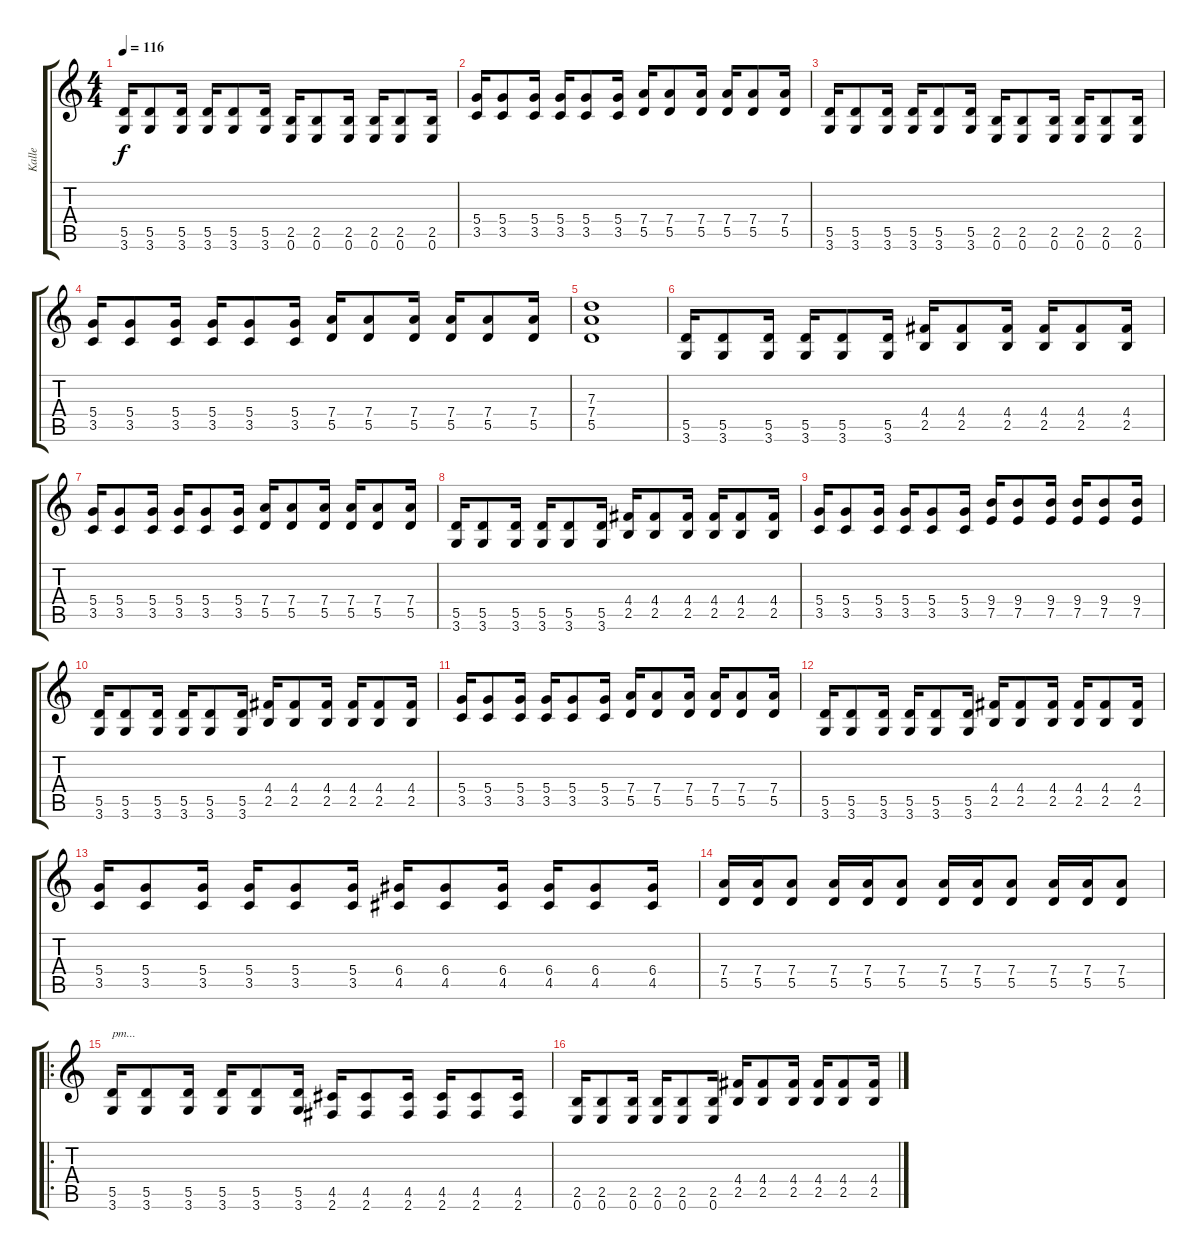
\track ("Kalle" "Kalle") {instrument distortionguitar}
\staff {score tabs}
\tuning (E4 B3 G3 D3 A2 E2) {hide}
\ts (4 4)
\tempo 116
\clef g2
\ks c
(5.5 3.6).16{dy f} (5.5 3.6).8 (5.5 3.6).16 (5.5 3.6).16 (5.5 3.6).8 (5.5 3.6).16 (2.5 0.6).16 (2.5 0.6).8 (2.5 0.6).16 (2.5 0.6).16 (2.5 0.6).8 (2.5 0.6).16 |
(5.4 3.5).16 (5.4 3.5).8 (5.4 3.5).16 (5.4 3.5).16 (5.4 3.5).8 (5.4 3.5).16 (7.4 5.5).16 (7.4 5.5).8 (7.4 5.5).16 (7.4 5.5).16 (7.4 5.5).8 (7.4 5.5).16 |
(5.5 3.6).16 (5.5 3.6).8 (5.5 3.6).16 (5.5 3.6).16 (5.5 3.6).8 (5.5 3.6).16 (2.5 0.6).16 (2.5 0.6).8 (2.5 0.6).16 (2.5 0.6).16 (2.5 0.6).8 (2.5 0.6).16 |
(5.4 3.5).16 (5.4 3.5).8 (5.4 3.5).16 (5.4 3.5).16 (5.4 3.5).8 (5.4 3.5).16 (7.4 5.5).16 (7.4 5.5).8 (7.4 5.5).16 (7.4 5.5).16 (7.4 5.5).8 (7.4 5.5).16 |
(7.3 7.4 5.5).1 |
(5.5 3.6).16 (5.5 3.6).8 (5.5 3.6).16 (5.5 3.6).16 (5.5 3.6).8 (5.5 3.6).16 (4.4 2.5).16 (4.4 2.5).8 (4.4 2.5).16 (4.4 2.5).16 (4.4 2.5).8 (4.4 2.5).16 |
(5.4 3.5).16 (5.4 3.5).8 (5.4 3.5).16 (5.4 3.5).16 (5.4 3.5).8 (5.4 3.5).16 (7.4 5.5).16 (7.4 5.5).8 (7.4 5.5).16 (7.4 5.5).16 (7.4 5.5).8 (7.4 5.5).16 |
(5.5 3.6).16 (5.5 3.6).8 (5.5 3.6).16 (5.5 3.6).16 (5.5 3.6).8 (5.5 3.6).16 (4.4 2.5).16 (4.4 2.5).8 (4.4 2.5).16 (4.4 2.5).16 (4.4 2.5).8 (4.4 2.5).16 |
(5.4 3.5).16 (5.4 3.5).8 (5.4 3.5).16 (5.4 3.5).16 (5.4 3.5).8 (5.4 3.5).16 (9.4 7.5).16 (9.4 7.5).8 (9.4 7.5).16 (9.4 7.5).16 (9.4 7.5).8 (9.4 7.5).16 |
(5.5 3.6).16 (5.5 3.6).8 (5.5 3.6).16 (5.5 3.6).16 (5.5 3.6).8 (5.5 3.6).16 (4.4 2.5).16 (4.4 2.5).8 (4.4 2.5).16 (4.4 2.5).16 (4.4 2.5).8 (4.4 2.5).16 |
(5.4 3.5).16 (5.4 3.5).8 (5.4 3.5).16 (5.4 3.5).16 (5.4 3.5).8 (5.4 3.5).16 (7.4 5.5).16 (7.4 5.5).8 (7.4 5.5).16 (7.4 5.5).16 (7.4 5.5).8 (7.4 5.5).16 |
(5.5 3.6).16 (5.5 3.6).8 (5.5 3.6).16 (5.5 3.6).16 (5.5 3.6).8 (5.5 3.6).16 (4.4 2.5).16 (4.4 2.5).8 (4.4 2.5).16 (4.4 2.5).16 (4.4 2.5).8 (4.4 2.5).16 |
(5.4 3.5).16 (5.4 3.5).8 (5.4 3.5).16 (5.4 3.5).16 (5.4 3.5).8 (5.4 3.5).16 (6.4 4.5).16 (6.4 4.5).8 (6.4 4.5).16 (6.4 4.5).16 (6.4 4.5).8 (6.4 4.5).16 |
(7.4 5.5).16 (7.4 5.5).16 (7.4 5.5).8 (7.4 5.5).16 (7.4 5.5).16 (7.4 5.5).8 (7.4 5.5).16 (7.4 5.5).16 (7.4 5.5).8 (7.4 5.5).16 (7.4 5.5).16 (7.4 5.5).8 |
\ro
(5.5 3.6).16{txt "pm..." instrument electricguitarmuted} (5.5 3.6).8 (5.5 3.6).16 (5.5 3.6).16 (5.5 3.6).8 (5.5 3.6).16 (4.5 2.6).16 (4.5 2.6).8 (4.5 2.6).16 (4.5 2.6).16 (4.5 2.6).8 (4.5 2.6).16 |
(2.5 0.6).16 (2.5 0.6).8 (2.5 0.6).16 (2.5 0.6).16 (2.5 0.6).8 (2.5 0.6).16 (4.4 2.5).16 (4.4 2.5).8 (4.4 2.5).16 (4.4 2.5).16 (4.4 2.5).8 (4.4 2.5).16
